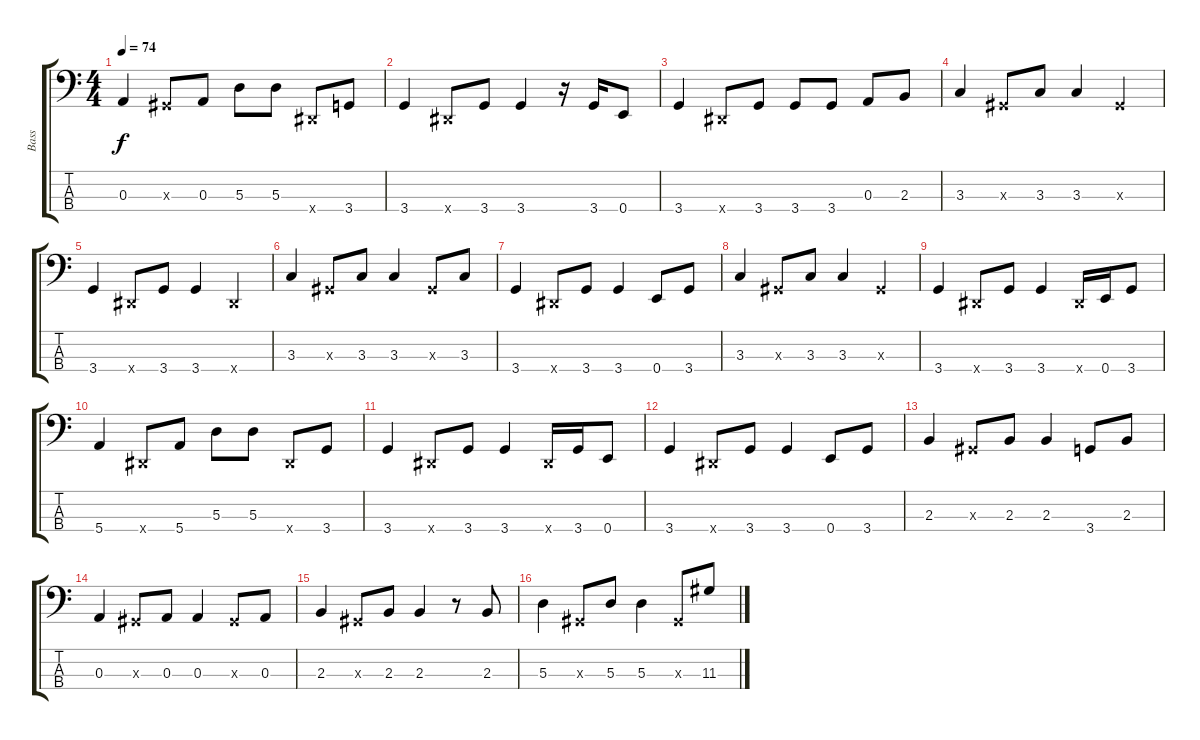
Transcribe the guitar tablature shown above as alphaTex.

\track ("Bass" "Bass") {instrument electricbassfinger}
\staff {score tabs}
\tuning (G1 D1 A1 E1) {hide}
\ts (4 4)
\tempo 74
\clef f4
\ks c
0.3.4{dy f} -1.3{x}.8 0.3.8 5.3.8 5.3.8 -1.4{x}.8 3.4.8 |
3.4.4 -1.4{x}.8 3.4.8 3.4.4 r.16 3.4.16 0.4.8 |
3.4.4 -1.4{x}.8 3.4.8 3.4.8 3.4.8 0.3.8 2.3.8 |
3.3.4 -1.3{x}.8 3.3.8 3.3.4 -1.3{x}.4 |
3.4.4 -1.4{x}.8 3.4.8 3.4.4 -1.4{x}.4 |
3.3.4 -1.3{x}.8 3.3.8 3.3.4 -1.3{x}.8 3.3.8 |
3.4.4 -1.4{x}.8 3.4.8 3.4.4 0.4.8 3.4.8 |
3.3.4 -1.3{x}.8 3.3.8 3.3.4 -1.3{x}.4 |
3.4.4 -1.4{x}.8 3.4.8 3.4.4 -1.4{x}.16 0.4.16 3.4.8 |
5.4.4 -1.4{x}.8 5.4.8 5.3.8 5.3.8 -1.4{x}.8 3.4.8 |
3.4.4 -1.4{x}.8 3.4.8 3.4.4 -1.4{x}.16 3.4.16 0.4.8 |
3.4.4 -1.4{x}.8 3.4.8 3.4.4 0.4.8 3.4.8 |
2.3.4 -1.3{x}.8 2.3.8 2.3.4 3.4.8 2.3.8 |
0.3.4 -1.3{x}.8 0.3.8 0.3.4 -1.3{x}.8 0.3.8 |
2.3.4 -1.3{x}.8 2.3.8 2.3.4 r.8 2.3.8 |
5.3.4 -1.3{x}.8 5.3.8 5.3.4 -1.3{x}.8 11.3.8
